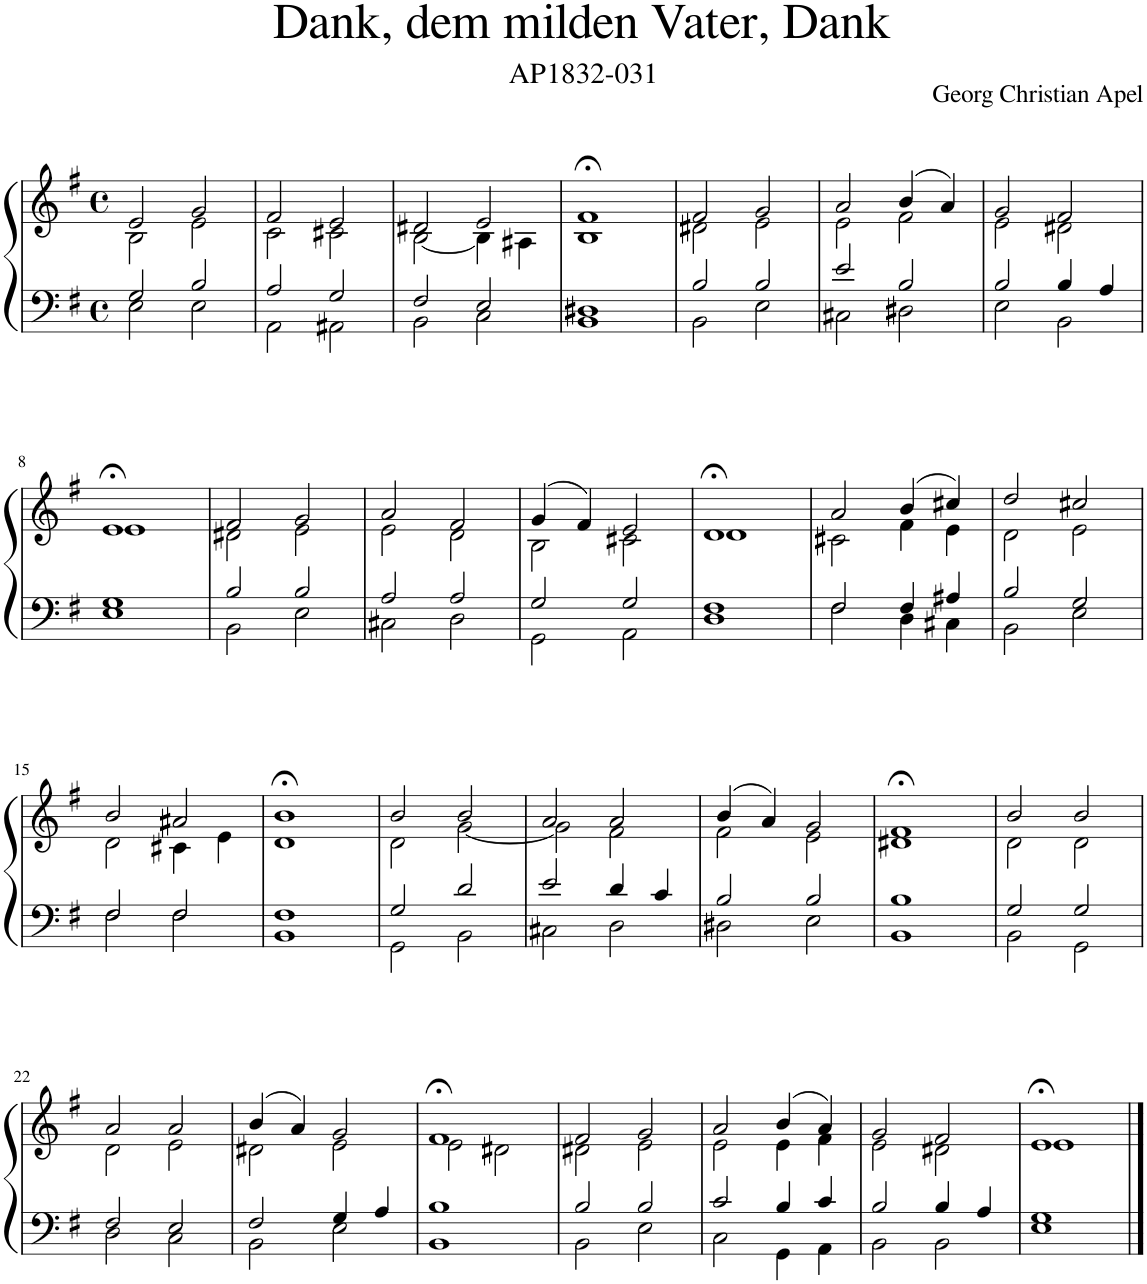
**kern	**kern
*part1	*part1
*staff2	*staff1
*I"Piano	*
*I'Pno.	*
*clefF4	*clefG2
*k[f#]	*k[f#]
*M4/4	*M4/4
*met(c)	*met(c)
=1	=1
*^	*^
2G/	2E\	2e/	2B\
2B/	2E\	2g/	2e\
=2	=2	=2	=2
2A/	2AA\	2f#/	2c\
2G/	2AA#X\	2e/	2c#X\
=3	=3	=3	=3
2F#/	2BB\	2d#X/	[2B\
2E/	2C\	2e/	4B\]
.	.	.	4A#X\
=4	=4	=4	=4
1D#X	1BB	1f#;<	1B
=5	=5	=5	=5
2B/	2BB\	2f#/	2d#X\
2B/	2E\	2g/	2e\
=6	=6	=6	=6
2e/	2C#X\	2a/	2e\
2B/	2D#X\	(4b/	2f#\
.	.	4a/)	.
=7	=7	=7	=7
2B/	2E\	2g/	2e\
4B/	2BB\	2f#/	2d#X\
4A/	.	.	.
!!LO:LB:g=z	!!
=8	=8	=8	=8
1G	1E	1e;<	1e
=9	=9	=9	=9
2B/	2BB\	2f#/	2d#X\
2B/	2E\	2g/	2e\
=10	=10	=10	=10
2A/	2C#X\	2a/	2e\
2A/	2D\	2f#/	2d\
=11	=11	=11	=11
2G/	2GG\	(4g/	2B\
.	.	4f#/)	.
2G/	2AA\	2e/	2c#X\
=12	=12	=12	=12
1F#	1D	1d;<	1d
=13	=13	=13	=13
2F#/	2F#\	2a/	2c#X\
4F#/	4D\	(4b/	4f#\
4A#X/	4C#X\	4cc#X/)	4e\
=14	=14	=14	=14
2B/	2BB\	2dd/	2d\
2G/	2E\	2cc#X/	2e\
!!LO:LB:g=z	!!
=15	=15	=15	=15
2F#/	2F#\	2b/	2d\
2F#/	2F#\	2a#X/	4c#X\
.	.	.	4e\
=16	=16	=16	=16
1F#	1BB	1b;<	1d
=17	=17	=17	=17
2G/	2GG\	2b/	2d\
2d/	2BB\	2b/	[2g\
=18	=18	=18	=18
2e/	2C#X\	2a/	2g\]
4d/	2D\	2a/	2f#\
4c/	.	.	.
=19	=19	=19	=19
2B/	2D#X\	(4b/	2f#\
.	.	4a/)	.
2B/	2E\	2g/	2e\
=20	=20	=20	=20
1B	1BB	1f#;<	1d#X
=21	=21	=21	=21
2G/	2BB\	2b/	2d\
2G/	2GG\	2b/	2d\
!!LO:LB:g=z	!!
=22	=22	=22	=22
2F#/	2D\	2a/	2d\
2E/	2C\	2a/	2e\
=23	=23	=23	=23
2F#/	2BB\	(4b/	2d#X\
.	.	4a/)	.
4G/	2E\	2g/	2e\
4A/	.	.	.
=24	=24	=24	=24
1B	1BB	1f#;<	2e\
.	.	.	2d#X\
=25	=25	=25	=25
2B/	2BB\	2f#/	2d#X\
2B/	2E\	2g/	2e\
=26	=26	=26	=26
2c/	2C\	2a/	2e\
4B/	4GG\	(4b/	4e\
4c/	4AA\	4a/)	4f#\
=27	=27	=27	=27
2B/	2BB\	2g/	2e\
4B/	2BB\	2f#/	2d#X\
4A/	.	.	.
=28	=28	=28	=28
1G	1E	1e;<	1e
*v	*v	*	*
*	*v	*v
==	==
*-	*-
